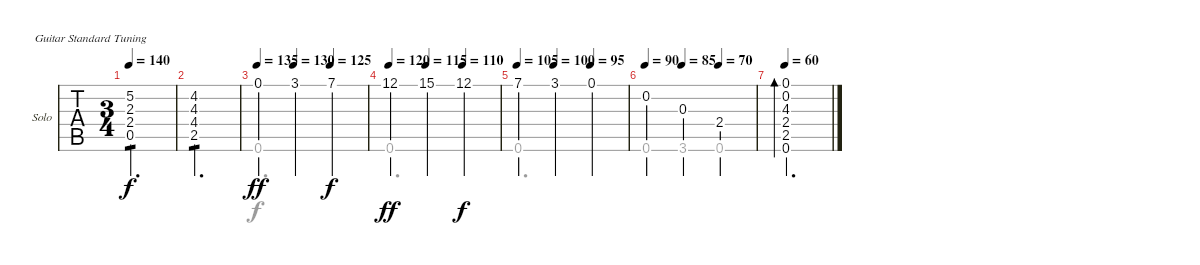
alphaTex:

\bracketExtendMode groupsimilarinstruments
\firstSystemTrackNameOrientation horizontal
\otherSystemsTrackNameOrientation horizontal
\track ("Solo Guitar" "Solo") {instrument acousticguitarsteel}
\staff {tabs}
\tuning (E4 B3 G3 D3 A2 E2)
\voice
\ts (3 4)
\tempo 140
\clef g2
\ks c
(5.2 0.5 2.3 2.4).2{d tp 1 dy f} |
(4.2 2.5 4.4 4.3).2{d tp 1} |
\scale
0.263019
\tempo 135
\tempo (130 0.333333)
\tempo (125 0.666667)
0.1.4{dy ff} 3.1.4 7.1.4{dy f} |
\scale
0.224368
\tempo 120
\tempo (115 0.333333)
\tempo (110 0.666667)
12.1.4{dy ff} 15.1.4 12.1.4{dy f} |
\scale
0.221773
\tempo 105
\tempo (100 0.333333)
\tempo (95 0.666667)
7.1.4 3.1.4 0.1.4 |
\scale
0.189796
\tempo 90
\tempo (85 0.333333)
\tempo (70 0.666667)
0.2.4 0.3.4 2.4.4 |
\scale
0.101604
\tempo 60
(0.6 2.5 2.4 4.3 0.2 0.1).2{d bd 237}
\voice
\clef g2
\ottava regular
\simile none
\ks c
|
|
0.6.2{d} |
0.6.2{d} |
0.6.2{d} |
0.6.4 3.6.4 0.6.4 |
